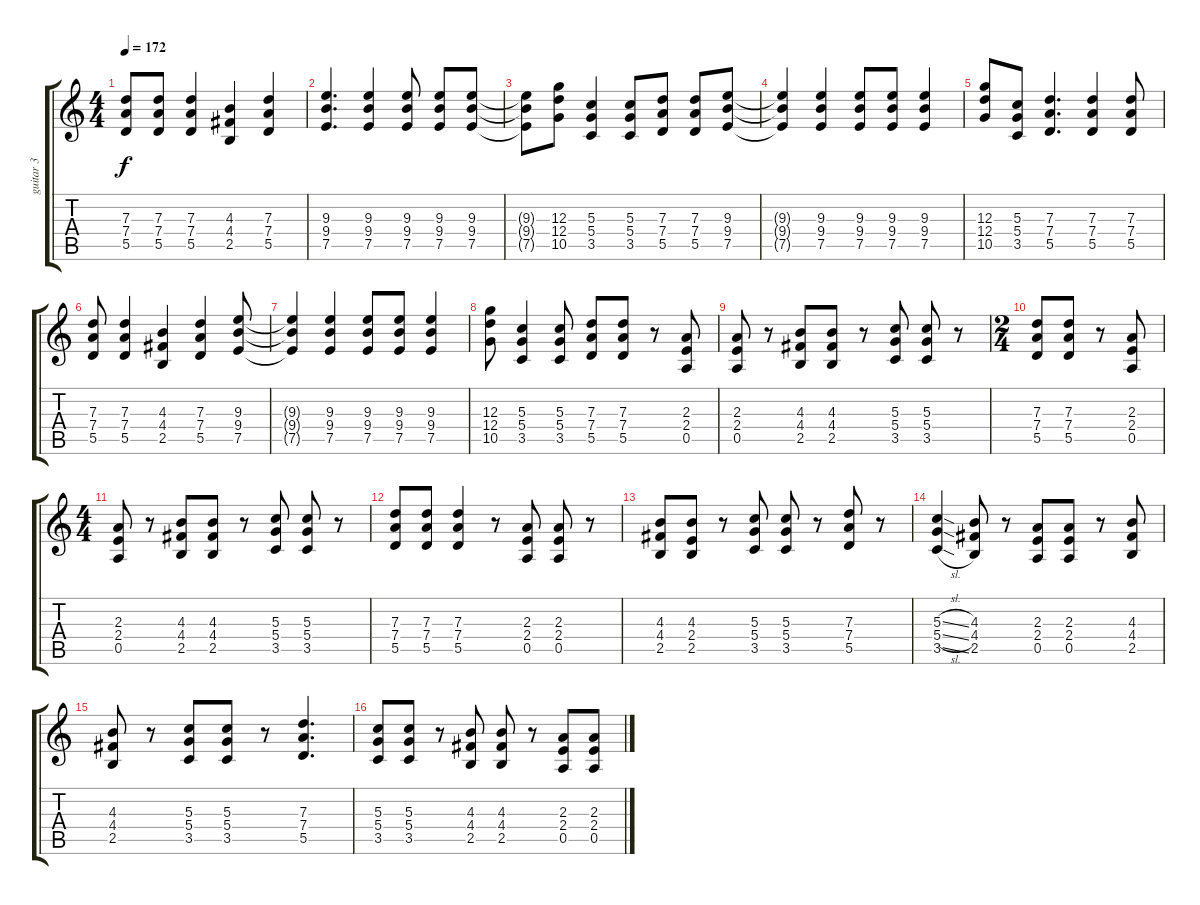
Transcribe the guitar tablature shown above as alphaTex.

\track ("guitar 3" "guitar 3") {solo instrument distortionguitar}
\staff {score tabs}
\tuning (E4 B3 G3 D3 A2 E2) {hide}
\ts (4 4)
\tempo 172
\clef g2
\ks c
(7.3 7.4 5.5).8{dy f} (7.3 7.4 5.5).8 (7.3 7.4 5.5).4 (4.3 4.4 2.5).4 (7.3 7.4 5.5).4 |
(9.3 9.4 7.5).4{d} (9.3 9.4 7.5).4 (9.3 9.4 7.5).8 (9.3 9.4 7.5).8 (9.3 9.4 7.5).8 |
(9.3{t} 9.4{t} 7.5{t}).8 (12.3 12.4 10.5).8 (5.3 5.4 3.5).4 (5.3 5.4 3.5).8 (7.3 7.4 5.5).8 (7.3 7.4 5.5).8 (9.3 9.4 7.5).8 |
(9.3{t} 9.4{t} 7.5{t}).4 (9.3 9.4 7.5).4 (9.3 9.4 7.5).8 (9.3 9.4 7.5).8 (9.3 9.4 7.5).4 |
(12.3 12.4 10.5).8 (5.3 5.4 3.5).8 (7.3 7.4 5.5).4{d} (7.3 7.4 5.5).4 (7.3 7.4 5.5).8 |
(7.3 7.4 5.5).8 (7.3 7.4 5.5).4 (4.3 4.4 2.5).4 (7.3 7.4 5.5).4 (9.3 9.4 7.5).8 |
(9.3{t} 9.4{t} 7.5{t}).4 (9.3 9.4 7.5).4 (9.3 9.4 7.5).8 (9.3 9.4 7.5).8 (9.3 9.4 7.5).4 |
(12.3 12.4 10.5).8 (5.3 5.4 3.5).4 (5.3 5.4 3.5).8 (7.3 7.4 5.5).8 (7.3 7.4 5.5).8 r.8 (2.3 2.4 0.5).8 |
(2.3 2.4 0.5).8 r.8 (4.3 4.4 2.5).8 (4.3 4.4 2.5).8 r.8 (5.3 5.4 3.5).8 (5.3 5.4 3.5).8 r.8 |
\ts (2 4)
(7.3 7.4 5.5).8 (7.3 7.4 5.5).8 r.8 (2.3 2.4 0.5).8 |
\ts (4 4)
(2.3 2.4 0.5).8 r.8 (4.3 4.4 2.5).8 (4.3 4.4 2.5).8 r.8 (5.3 5.4 3.5).8 (5.3 5.4 3.5).8 r.8 |
(7.3 7.4 5.5).8 (7.3 7.4 5.5).8 (7.3 7.4 5.5).4 r.8 (2.3 2.4 0.5).8 (2.3 2.4 0.5).8 r.8 |
(4.3 4.4 2.5).8 (4.3 2.4 2.5).8 r.8 (5.3 5.4 3.5).8 (5.3 5.4 3.5).8 r.8 (7.3 7.4 5.5).8 r.8 |
(5.3{sl} 5.4{sl} 3.5{sl}).4 (4.3 4.4 2.5).8 r.8 (2.3 2.4 0.5).8 (2.3 2.4 0.5).8 r.8 (4.3 4.4 2.5).8 |
(4.3 4.4 2.5).8 r.8 (5.3 5.4 3.5).8 (5.3 5.4 3.5).8 r.8 (7.3 7.4 5.5).4{d} |
(5.3 5.4 3.5).8 (5.3 5.4 3.5).8 r.8 (4.3 4.4 2.5).8 (4.3 4.4 2.5).8 r.8 (2.3 2.4 0.5).8 (2.3 2.4 0.5).8
